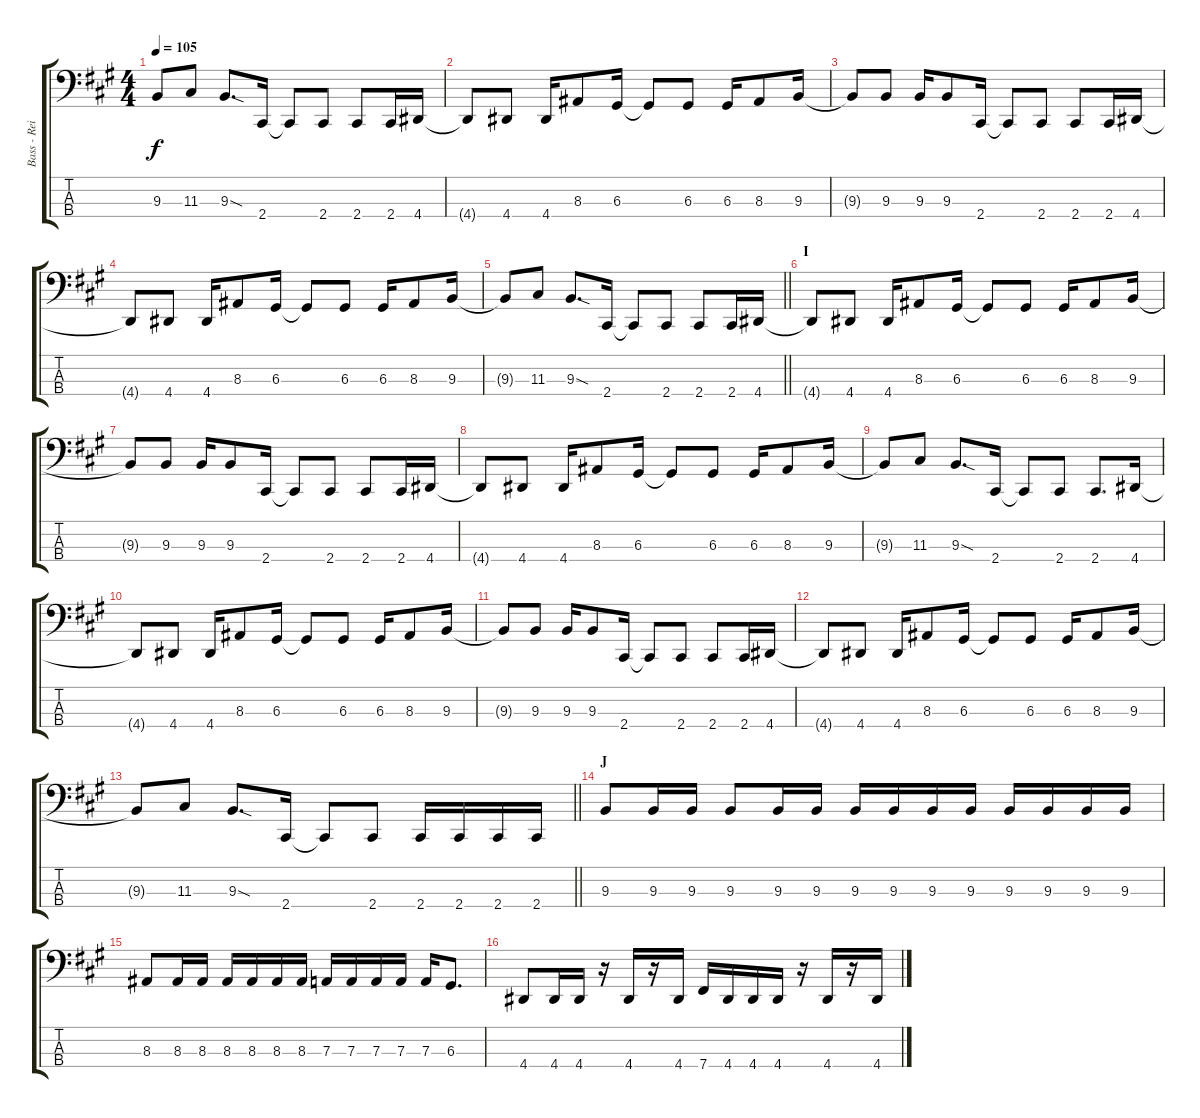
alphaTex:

\track ("Bass - Reita" "Bass - Rei") {instrument electricbasspick}
\staff {score tabs}
\tuning (C2 G1 D1 B0) {hide}
\ts (4 4)
\tempo 105
\clef f4
\ks a
9.3{t}.8{dy f} 11.3.8 9.3{sod}.8{d} 2.4.16 2.4{t}.8 2.4.8 2.4.8 2.4.16 4.4.16 |
4.4{t}.8 4.4.8 4.4.16 8.3.8 6.3.16 6.3{t}.8 6.3.8 6.3.16 8.3.8 9.3.16 |
9.3{t}.8 9.3.8 9.3.16 9.3.8 2.4.16 2.4{t}.8 2.4.8 2.4.8 2.4.16 4.4.16 |
4.4{t}.8 4.4.8 4.4.16 8.3.8 6.3.16 6.3{t}.8 6.3.8 6.3.16 8.3.8 9.3.16 |
\barLineRight lightlight
9.3{t}.8 11.3.8 9.3{sod}.8{d} 2.4.16 2.4{t}.8 2.4.8 2.4.8 2.4.16 4.4.16 |
\section ("" "I")
4.4{t}.8 4.4.8 4.4.16 8.3.8 6.3.16 6.3{t}.8 6.3.8 6.3.16 8.3.8 9.3.16 |
9.3{t}.8 9.3.8 9.3.16 9.3.8 2.4.16 2.4{t}.8 2.4.8 2.4.8 2.4.16 4.4.16 |
4.4{t}.8 4.4.8 4.4.16 8.3.8 6.3.16 6.3{t}.8 6.3.8 6.3.16 8.3.8 9.3.16 |
9.3{t}.8 11.3.8 9.3{sod}.8{d} 2.4.16 2.4{t}.8 2.4.8 2.4.8{d} 4.4.16 |
4.4{t}.8 4.4.8 4.4.16 8.3.8 6.3.16 6.3{t}.8 6.3.8 6.3.16 8.3.8 9.3.16 |
9.3{t}.8 9.3.8 9.3.16 9.3.8 2.4.16 2.4{t}.8 2.4.8 2.4.8 2.4.16 4.4.16 |
4.4{t}.8 4.4.8 4.4.16 8.3.8 6.3.16 6.3{t}.8 6.3.8 6.3.16 8.3.8 9.3.16 |
\barLineRight lightlight
9.3{t}.8 11.3.8 9.3{sod}.8{d} 2.4.16 2.4{t}.8 2.4.8 2.4.16 2.4.16 2.4.16 2.4.16 |
\section ("" "J")
9.3.8 9.3.16 9.3.16 9.3.8 9.3.16 9.3.16 9.3.16 9.3.16 9.3.16 9.3.16 9.3.16 9.3.16 9.3.16 9.3.16 |
8.3.8 8.3.16 8.3.16 8.3.16 8.3.16 8.3.16 8.3.16 7.3.16 7.3.16 7.3.16 7.3.16 7.3.16 6.3.8{d} |
4.4.8 4.4.16 4.4.16 r.16 4.4.16 r.16 4.4.16 7.4.16 4.4.16 4.4.16 4.4.16 r.16 4.4.16 r.16 4.4.16
